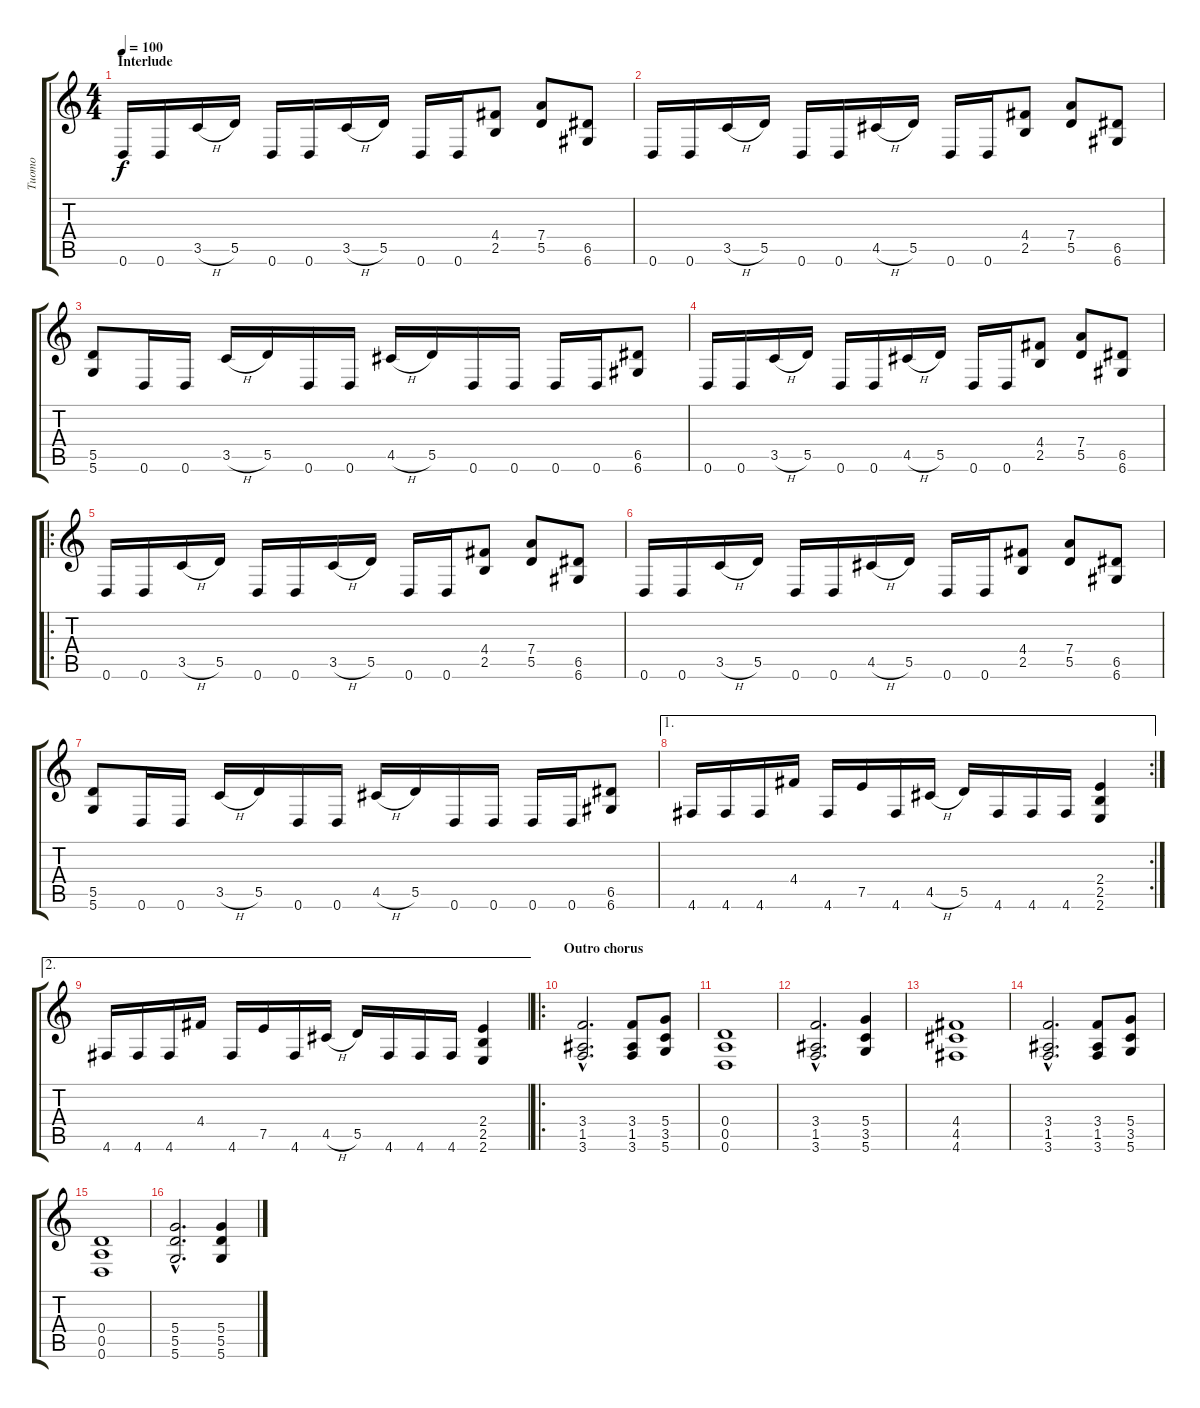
\track ("Tuomo" "Tuomo") {instrument distortionguitar}
\staff {score tabs}
\tuning (E4 B3 G3 D3 A2 D2) {hide}
\ts (4 4)
\section ("" "Interlude")
\tempo 100
\clef g2
\ks c
0.6.16{dy f} 0.6.16 3.5{h}.16 5.5.16 0.6.16 0.6.16 3.5{h}.16 5.5.16 0.6.16 0.6.16 (4.4 2.5).8 (7.4 5.5).8 (6.5 6.6).8 |
0.6.16 0.6.16 3.5{h}.16 5.5.16 0.6.16 0.6.16 4.5{h}.16 5.5.16 0.6.16 0.6.16 (4.4 2.5).8 (7.4 5.5).8 (6.5 6.6).8 |
(5.5 5.6).8 0.6.16 0.6.16 3.5{h}.16 5.5.16 0.6.16 0.6.16 4.5{h}.16 5.5.16 0.6.16 0.6.16 0.6.16 0.6.16 (6.5 6.6).8 |
0.6.16 0.6.16 3.5{h}.16 5.5.16 0.6.16 0.6.16 4.5{h}.16 5.5.16 0.6.16 0.6.16 (4.4 2.5).8 (7.4 5.5).8 (6.5 6.6).8 |
\ro
0.6.16 0.6.16 3.5{h}.16 5.5.16 0.6.16 0.6.16 3.5{h}.16 5.5.16 0.6.16 0.6.16 (4.4 2.5).8 (7.4 5.5).8 (6.5 6.6).8 |
0.6.16 0.6.16 3.5{h}.16 5.5.16 0.6.16 0.6.16 4.5{h}.16 5.5.16 0.6.16 0.6.16 (4.4 2.5).8 (7.4 5.5).8 (6.5 6.6).8 |
(5.5 5.6).8 0.6.16 0.6.16 3.5{h}.16 5.5.16 0.6.16 0.6.16 4.5{h}.16 5.5.16 0.6.16 0.6.16 0.6.16 0.6.16 (6.5 6.6).8 |
\ae 1
\rc 2
4.6.16 4.6.16 4.6.16 4.4.16 4.6.16 7.5.16 4.6.16 4.5{h}.16 5.5.16 4.6.16 4.6.16 4.6.16 (2.4 2.5 2.6).4 |
\ae 2
4.6.16 4.6.16 4.6.16 4.4.16 4.6.16 7.5.16 4.6.16 4.5{h}.16 5.5.16 4.6.16 4.6.16 4.6.16 (2.4 2.5 2.6).4 |
\ro
\section ("" "Outro chorus")
(3.4{hac} 1.5{hac} 3.6{hac}).2{d} (3.4 1.5 3.6).8 (5.4 3.5 5.6).8 |
(0.4 0.5 0.6).1 |
(3.4{hac} 1.5{hac} 3.6{hac}).2{d} (5.4 3.5 5.6).4 |
(4.4 4.5 4.6).1 |
(3.4{hac} 1.5{hac} 3.6{hac}).2{d} (3.4 1.5 3.6).8 (5.4 3.5 5.6).8 |
(0.4 0.5 0.6).1 |
(5.4{hac} 5.5{hac} 5.6{hac}).2{d} (5.4 5.5 5.6).4
